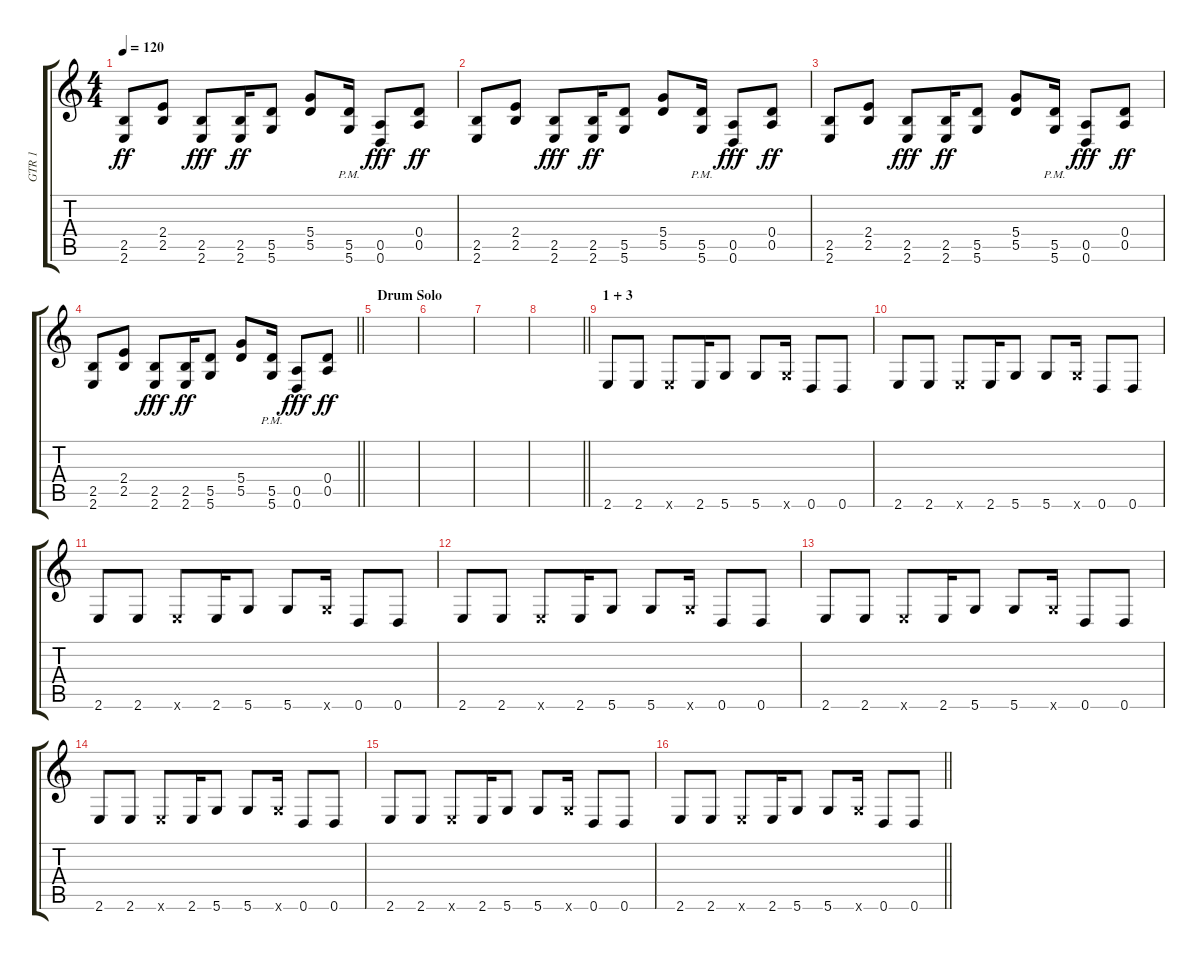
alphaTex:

\track ("GTR 1" "GTR 1") {instrument distortionguitar}
\staff {score tabs}
\tuning (E4 B3 G3 D3 A2 D2) {hide}
\ts (4 4)
\tempo 120
\clef g2
\ks c
(2.5 2.6).8{dy ff} (2.4 2.5).8 (2.5 2.6).8{dy fff} (2.5 2.6).16{dy ff} (5.5 5.6).8 (5.4 5.5).8 (5.5{pm} 5.6{pm}).16 (0.5 0.6).8{dy fff} (0.4 0.5).8{dy ff} |
(2.5 2.6).8 (2.4 2.5).8 (2.5 2.6).8{dy fff} (2.5 2.6).16{dy ff} (5.5 5.6).8 (5.4 5.5).8 (5.5{pm} 5.6{pm}).16 (0.5 0.6).8{dy fff} (0.4 0.5).8{dy ff} |
(2.5 2.6).8 (2.4 2.5).8 (2.5 2.6).8{dy fff} (2.5 2.6).16{dy ff} (5.5 5.6).8 (5.4 5.5).8 (5.5{pm} 5.6{pm}).16 (0.5 0.6).8{dy fff} (0.4 0.5).8{dy ff} |
\barLineRight lightlight
(2.5 2.6).8 (2.4 2.5).8 (2.5 2.6).8{dy fff} (2.5 2.6).16{dy ff} (5.5 5.6).8 (5.4 5.5).8 (5.5{pm} 5.6{pm}).16 (0.5 0.6).8{dy fff} (0.4 0.5).8{dy ff} |
\section ("" "Drum Solo")
|
|
|
\barLineRight lightlight
|
\section ("" "1 + 3")
2.6.8{instrument electricguitarjazz} 2.6.8 2.6{x}.8 2.6.16 5.6.8 5.6.8 5.6{x}.16 0.6.8 0.6.8 |
2.6.8 2.6.8 2.6{x}.8 2.6.16 5.6.8 5.6.8 5.6{x}.16 0.6.8 0.6.8 |
2.6.8 2.6.8 2.6{x}.8 2.6.16 5.6.8 5.6.8 5.6{x}.16 0.6.8 0.6.8 |
2.6.8 2.6.8 2.6{x}.8 2.6.16 5.6.8 5.6.8 5.6{x}.16 0.6.8 0.6.8 |
2.6.8 2.6.8 2.6{x}.8 2.6.16 5.6.8 5.6.8 5.6{x}.16 0.6.8 0.6.8 |
2.6.8 2.6.8 2.6{x}.8 2.6.16 5.6.8 5.6.8 5.6{x}.16 0.6.8 0.6.8 |
2.6.8 2.6.8 2.6{x}.8 2.6.16 5.6.8 5.6.8 5.6{x}.16 0.6.8 0.6.8 |
\barLineRight lightlight
2.6.8{instrument distortionguitar} 2.6.8 2.6{x}.8 2.6.16 5.6.8 5.6.8 5.6{x}.16 0.6.8 0.6.8
